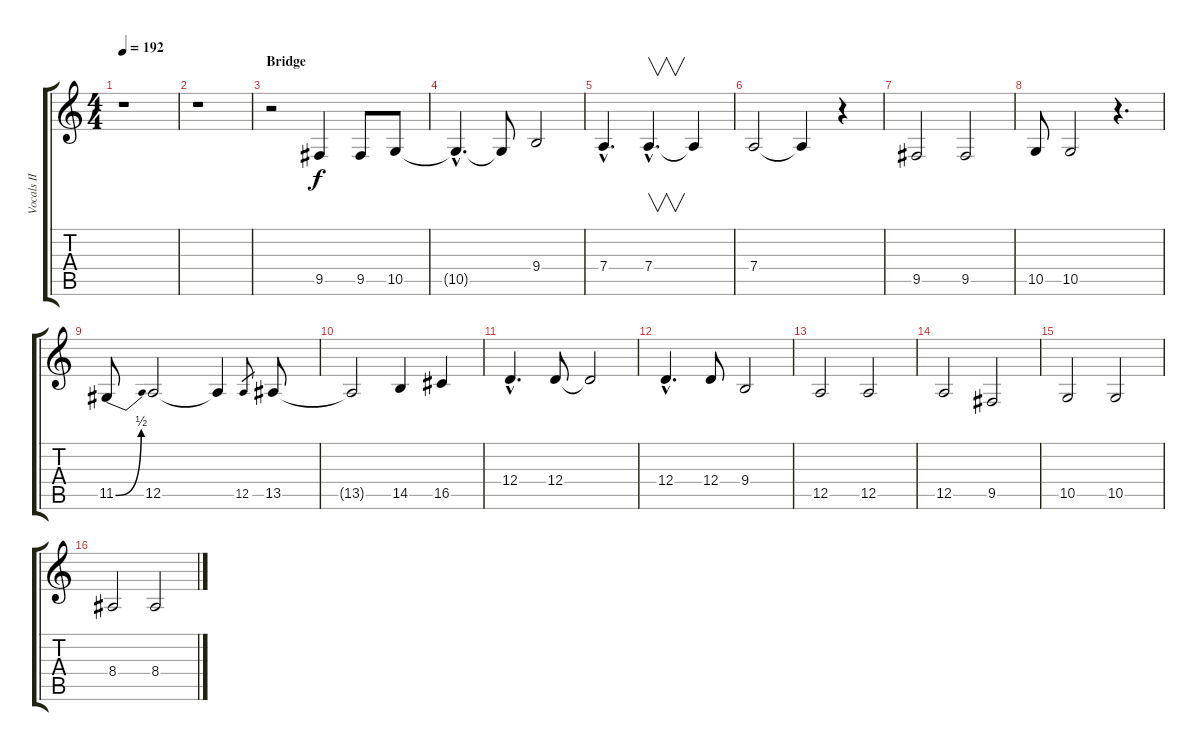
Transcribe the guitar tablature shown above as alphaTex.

\track ("Vocals II" "Vocals II") {instrument baritonesax}
\staff {score tabs}
\tuning (E4 B3 G3 D3 A2 E2) {hide}
\ts (4 4)
\tempo 192
\clef g2
\ks c
r.1{dy mp} |
r.1 |
\section ("" "Bridge")
r.2 9.5.4{dy f} 9.5.8 10.5.8 |
10.5{hac t}.4{d} 10.5{t}.8 9.4.2 |
7.4{hac}.4{d} 7.4{hac}.4{v d} 7.4{t}.4 |
7.4.2 7.4{t}.4 r.4 |
9.5.2 9.5.2 |
10.5.8 10.5.2 r.4{d} |
11.5{be (bend 0 0 60 2)}.8 12.5.2 12.5{t}.4 12.5.8{gr} 13.5.8 |
13.5{t}.2 14.5.4 16.5.4 |
12.4{hac}.4{d} 12.4.8 12.4{t}.2 |
12.4{hac}.4{d} 12.4.8 9.4.2 |
12.5.2 12.5.2 |
12.5.2 9.5.2 |
10.5.2 10.5.2 |
8.4.2 8.4.2
